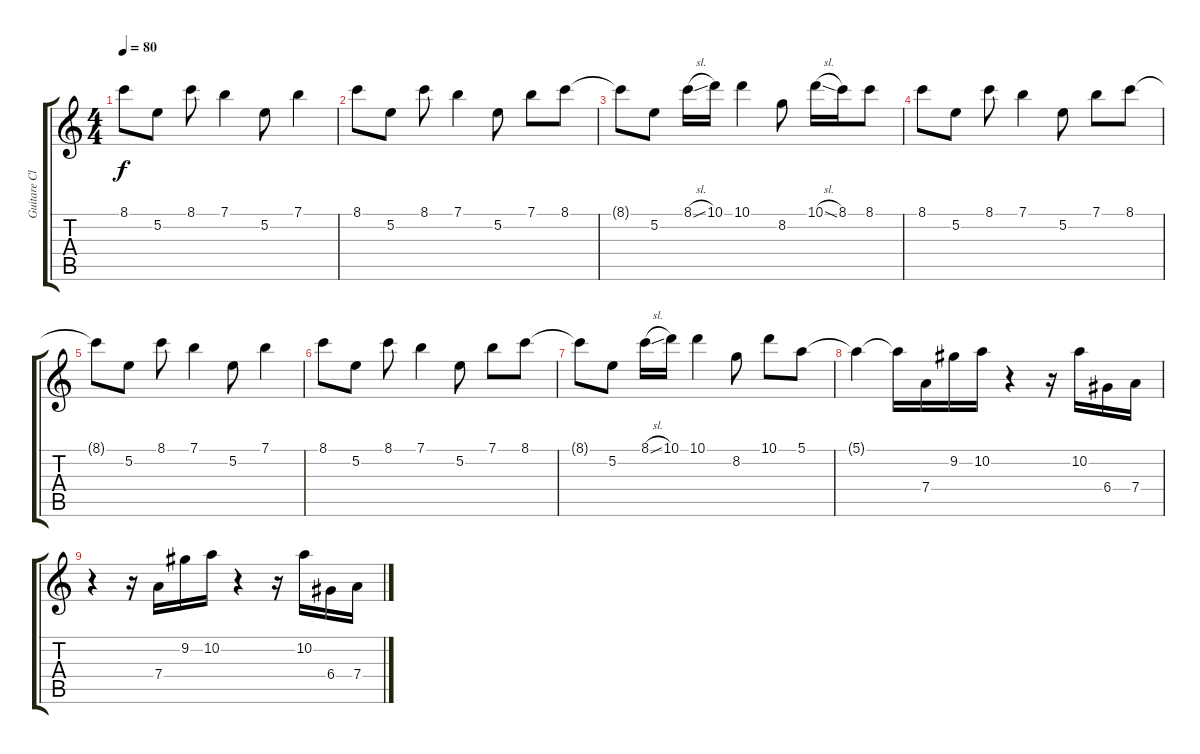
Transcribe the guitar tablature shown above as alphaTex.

\track ("Guitare Clean" "Guitare Cl") {instrument electricguitarclean}
\staff {score tabs}
\tuning (E4 B3 G3 D3 A2 E2) {hide}
\ts (4 4)
\tempo 80
\clef g2
\ks c
8.1{t}.8{dy f} 5.2.8 8.1.8 7.1.4 5.2.8 7.1.4 |
8.1.8 5.2.8 8.1.8 7.1.4 5.2.8 7.1.8 8.1.8 |
8.1{t}.8 5.2.8 8.1{sl}.16 10.1.16 10.1.4 8.2.8 10.1{sl}.16 8.1.16 8.1.8 |
8.1.8 5.2.8 8.1.8 7.1.4 5.2.8 7.1.8 8.1.8 |
8.1{t}.8 5.2.8 8.1.8 7.1.4 5.2.8 7.1.4 |
8.1.8 5.2.8 8.1.8 7.1.4 5.2.8 7.1.8 8.1.8 |
8.1{t}.8 5.2.8 8.1{sl}.16 10.1.16 10.1.4 8.2.8 10.1.8 5.1.8 |
5.1{t}.4 5.1{t}.16 7.4.16 9.2.16 10.2.16 r.4 r.16 10.2.16 6.4.16 7.4.16 |
r.4 r.16 7.4.16 9.2.16 10.2.16 r.4 r.16 10.2.16 6.4.16 7.4.16
